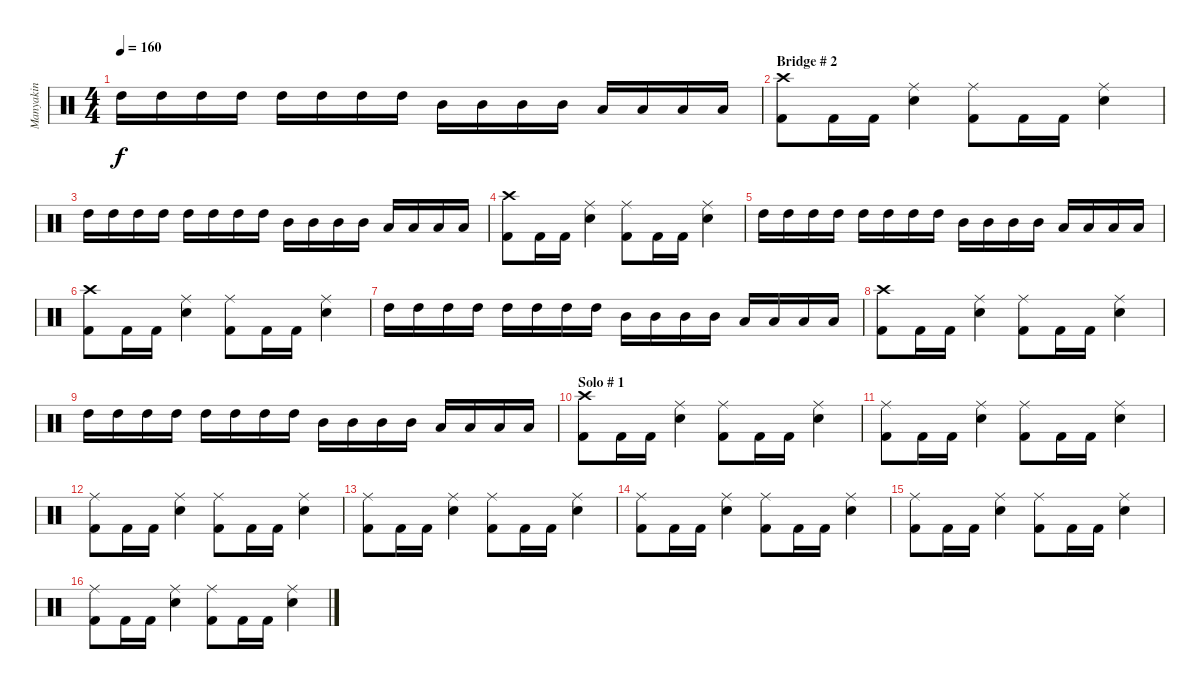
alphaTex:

\track ("Manyakin" "Manyakin") {instrument percussion}
\staff {score}
\articulation defaults
\ts (4 4)
\tempo 160
\clef neutral
\ks c "High Tom (hit)".16{dy f} "High Tom (hit)".16 "High Tom (hit)".16 "High Tom (hit)".16 "High Tom (hit)".16 "High Tom (hit)".16 "High Tom (hit)".16 "High Tom (hit)".16 "Mid Tom (hit)".16 "Mid Tom (hit)".16 "Mid Tom (hit)".16 "Mid Tom (hit)".16 "Low Tom (hit)".16 "Low Tom (hit)".16 "Low Tom (hit)".16 "Low Tom (hit)".16
|
\section ("" "Bridge # 2")
("Kick (hit) 2" "Crash high (hit)").8 "Kick (hit) 2".16 "Kick (hit) 2".16 ("Snare (hit) 2" "Ride (middle)").4 ("Kick (hit) 2" "Ride (middle)").8 "Kick (hit) 2".16 "Kick (hit) 2".16 ("Snare (hit) 2" "Ride (middle)").4 |
"High Tom (hit)".16 "High Tom (hit)".16 "High Tom (hit)".16 "High Tom (hit)".16 "High Tom (hit)".16 "High Tom (hit)".16 "High Tom (hit)".16 "High Tom (hit)".16 "Mid Tom (hit)".16 "Mid Tom (hit)".16 "Mid Tom (hit)".16 "Mid Tom (hit)".16 "Low Tom (hit)".16 "Low Tom (hit)".16 "Low Tom (hit)".16 "Low Tom (hit)".16 |
("Kick (hit) 2" "Crash high (hit)").8 "Kick (hit) 2".16 "Kick (hit) 2".16 ("Snare (hit) 2" "Ride (middle)").4 ("Kick (hit) 2" "Ride (middle)").8 "Kick (hit) 2".16 "Kick (hit) 2".16 ("Snare (hit) 2" "Ride (middle)").4 |
"High Tom (hit)".16 "High Tom (hit)".16 "High Tom (hit)".16 "High Tom (hit)".16 "High Tom (hit)".16 "High Tom (hit)".16 "High Tom (hit)".16 "High Tom (hit)".16 "Mid Tom (hit)".16 "Mid Tom (hit)".16 "Mid Tom (hit)".16 "Mid Tom (hit)".16 "Low Tom (hit)".16 "Low Tom (hit)".16 "Low Tom (hit)".16 "Low Tom (hit)".16 |
("Kick (hit) 2" "Crash high (hit)").8 "Kick (hit) 2".16 "Kick (hit) 2".16 ("Snare (hit) 2" "Ride (middle)").4 ("Kick (hit) 2" "Ride (middle)").8 "Kick (hit) 2".16 "Kick (hit) 2".16 ("Snare (hit) 2" "Ride (middle)").4 |
"High Tom (hit)".16 "High Tom (hit)".16 "High Tom (hit)".16 "High Tom (hit)".16 "High Tom (hit)".16 "High Tom (hit)".16 "High Tom (hit)".16 "High Tom (hit)".16 "Mid Tom (hit)".16 "Mid Tom (hit)".16 "Mid Tom (hit)".16 "Mid Tom (hit)".16 "Low Tom (hit)".16 "Low Tom (hit)".16 "Low Tom (hit)".16 "Low Tom (hit)".16 |
("Kick (hit) 2" "Crash high (hit)").8 "Kick (hit) 2".16 "Kick (hit) 2".16 ("Snare (hit) 2" "Ride (middle)").4 ("Kick (hit) 2" "Ride (middle)").8 "Kick (hit) 2".16 "Kick (hit) 2".16 ("Snare (hit) 2" "Ride (middle)").4 |
"High Tom (hit)".16 "High Tom (hit)".16 "High Tom (hit)".16 "High Tom (hit)".16 "High Tom (hit)".16 "High Tom (hit)".16 "High Tom (hit)".16 "High Tom (hit)".16 "Mid Tom (hit)".16 "Mid Tom (hit)".16 "Mid Tom (hit)".16 "Mid Tom (hit)".16 "Low Tom (hit)".16 "Low Tom (hit)".16 "Low Tom (hit)".16 "Low Tom (hit)".16 |
\section ("" "Solo # 1")
("Kick (hit) 2" "Crash high (hit)").8 "Kick (hit) 2".16 "Kick (hit) 2".16 ("Snare (hit) 2" "Ride (middle)").4 ("Kick (hit) 2" "Ride (middle)").8 "Kick (hit) 2".16 "Kick (hit) 2".16 ("Snare (hit) 2" "Ride (middle)").4 |
("Kick (hit) 2" "Ride (middle)").8 "Kick (hit) 2".16 "Kick (hit) 2".16 ("Snare (hit) 2" "Ride (middle)").4 ("Kick (hit) 2" "Ride (middle)").8 "Kick (hit) 2".16 "Kick (hit) 2".16 ("Snare (hit) 2" "Ride (middle)").4 |
("Kick (hit) 2" "Ride (middle)").8 "Kick (hit) 2".16 "Kick (hit) 2".16 ("Snare (hit) 2" "Ride (middle)").4 ("Kick (hit) 2" "Ride (middle)").8 "Kick (hit) 2".16 "Kick (hit) 2".16 ("Snare (hit) 2" "Ride (middle)").4 |
("Kick (hit) 2" "Ride (middle)").8 "Kick (hit) 2".16 "Kick (hit) 2".16 ("Snare (hit) 2" "Ride (middle)").4 ("Kick (hit) 2" "Ride (middle)").8 "Kick (hit) 2".16 "Kick (hit) 2".16 ("Snare (hit) 2" "Ride (middle)").4 |
("Kick (hit) 2" "Ride (middle)").8 "Kick (hit) 2".16 "Kick (hit) 2".16 ("Snare (hit) 2" "Ride (middle)").4 ("Kick (hit) 2" "Ride (middle)").8 "Kick (hit) 2".16 "Kick (hit) 2".16 ("Snare (hit) 2" "Ride (middle)").4 |
("Kick (hit) 2" "Ride (middle)").8 "Kick (hit) 2".16 "Kick (hit) 2".16 ("Snare (hit) 2" "Ride (middle)").4 ("Kick (hit) 2" "Ride (middle)").8 "Kick (hit) 2".16 "Kick (hit) 2".16 ("Snare (hit) 2" "Ride (middle)").4 |
("Kick (hit) 2" "Ride (middle)").8 "Kick (hit) 2".16 "Kick (hit) 2".16 ("Snare (hit) 2" "Ride (middle)").4 ("Kick (hit) 2" "Ride (middle)").8 "Kick (hit) 2".16 "Kick (hit) 2".16 ("Snare (hit) 2" "Ride (middle)").4
